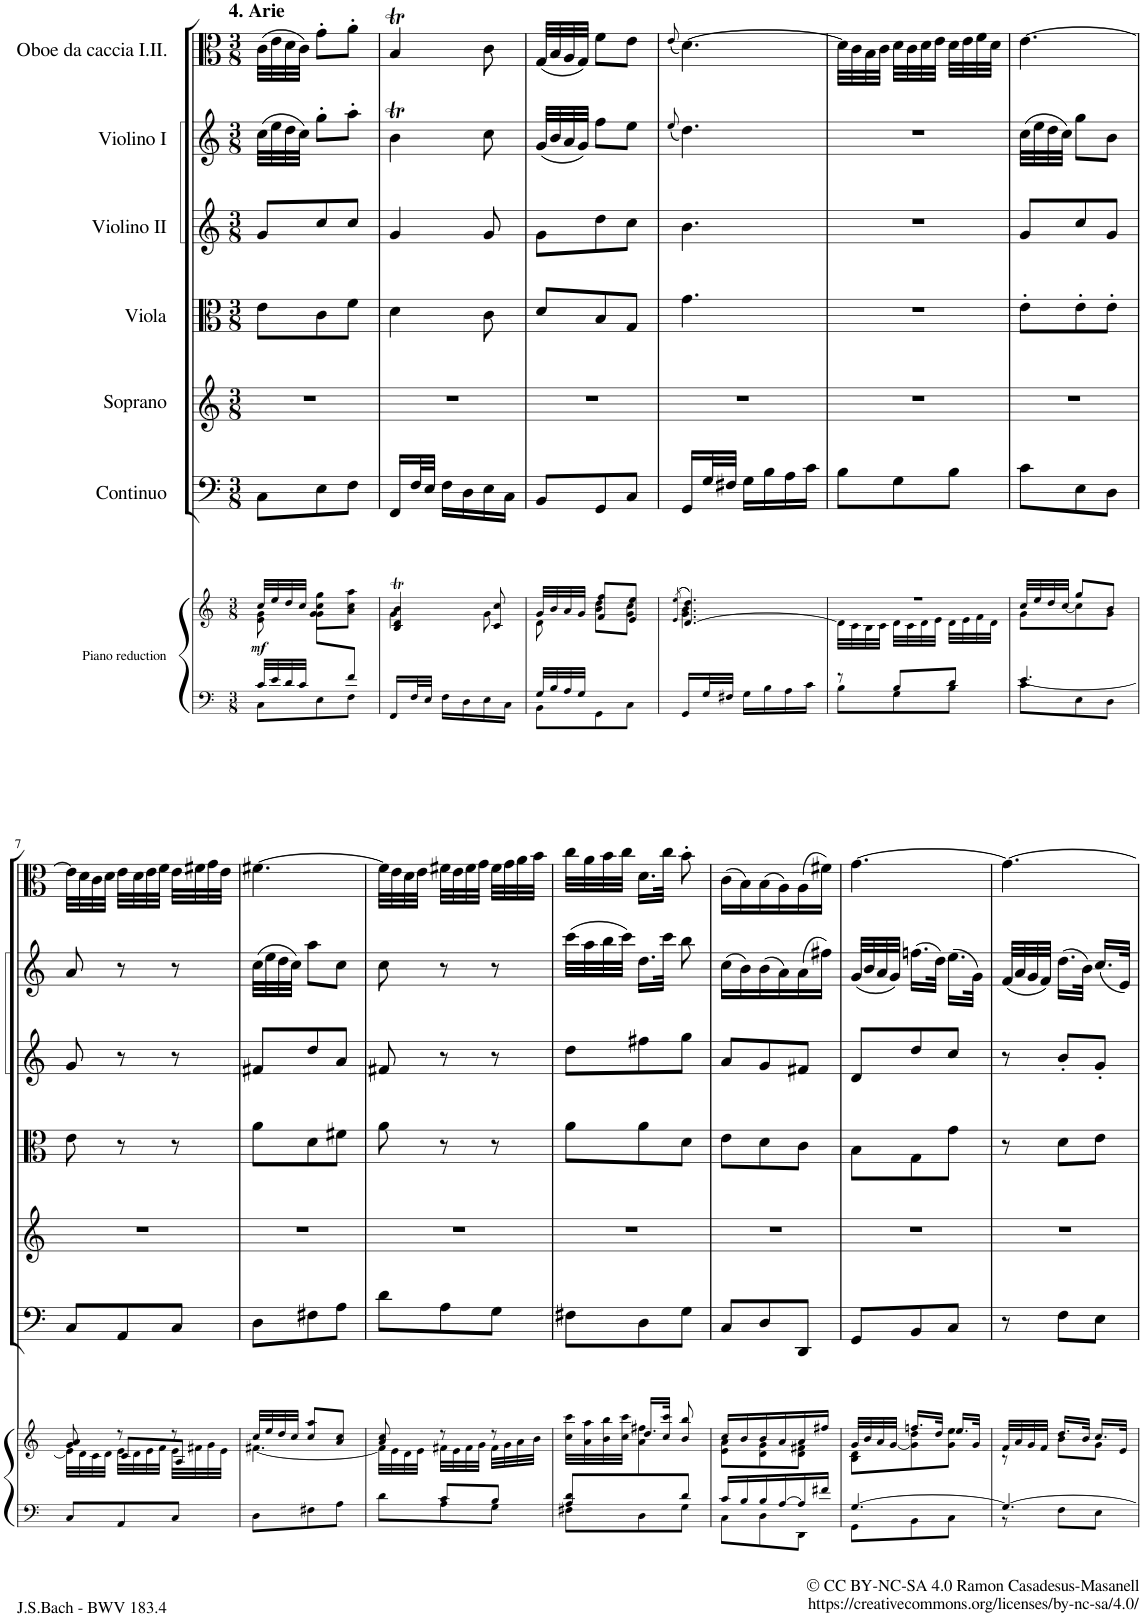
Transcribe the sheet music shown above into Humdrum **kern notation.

**kern	**kern	**dynam	**kern	**kern	**kern	**kern	**kern	**kern
*part7	*part7	*part7	*part6	*part5	*part4	*part3	*part2	*part1
*staff8	*staff7	*staff7/8	*staff6	*staff5	*staff4	*staff3	*staff2	*staff1
*I"Piano reduction	*	*	*I"Continuo	*I"Soprano	*I"Viola	*I"Violino II	*I"Violino I	*I"Oboe da caccia I.II.
*I'Pno	*	*	*	*	*I'Vla	*I'Vln	*I'Vln	*I'Ob
*stria5	*stria5	*	*	*	*	*	*	*
*clefF4	*clefG2	*	*clefF4	*clefG2	*clefC3	*clefG2	*clefG2	*clefC3
*k[]	*k[]	*	*k[]	*k[]	*k[]	*k[]	*k[]	*k[]
*M3/8	*M3/8	*	*M3/8	*M3/8	*M3/8	*M3/8	*M3/8	*M3/8
=1	=1	=1	=1	=1	=1	=1	=1	=1
*^	*^	*	*	*	*	*	*	*
*	*	*	*^	*	*	*	*	*	*	*
!	!	!	!	!	!	!	!	!	!	!	!LO:TX:a:B:t=4. Arie
!	!	!	!	!	!LO:DY:b	!	!	!	!	!	!
32c/LLL	8C\L	32cc/LLL	8e\ 8g\	8ryy	mf	8C\L	4.r	8e\L	8g/L	(32cc\LLL	(32c\LLL
32e/	.	32ee/	.	.	.	.	.	.	.	32ee\	32e\
32d/	.	32dd/	.	.	.	.	.	.	.	32dd\	32d\
32c/JJJ	.	32cc/JJJ	.	.	.	.	.	.	.	32cc\JJJ)	32c\JJJ)
8ryy	8E\	8g\ 8cc\ 8gg\L	8ryy	8g\L	.	8E\	.	8c\	8cc/	8gg'\L	8g'\L
8f/J	8F\J	8a\ 8cc\ 8aa\J	8ryy	8ryy	.	8F\J	.	8f\J	8cc/J	8aa'\J	8a'\J
*v	*v	*	*	*	*	*	*	*	*	*	*
*	*	*v	*v	*	*	*	*	*	*	*
=2	=2	=2	=2	=2	=2	=2	=2	=2	=2
16FF/LL	4B/T 4d/T 4b/T	4g\	.	16FF/LL	4.r	4d\	4g/	4bt\	4Bt/
32F/L	.	.	.	32F/L	.	.	.	.	.
32E/JJJ	.	.	.	32E/JJJ	.	.	.	.	.
16F\LL	.	.	.	16F\LL	.	.	.	.	.
16D\	.	.	.	16D\	.	.	.	.	.
16E\	8c/ 8cc/	8g\	.	16E\	.	8c\	8g/	8cc\	8c\
16C\JJ	.	.	.	16C\JJ	.	.	.	.	.
=3	=3	=3	=3	=3	=3	=3	=3	=3	=3
*^	*	*	*	*	*	*	*	*	*
32G/LLL	8BB\L	32g/LLL	8d\	.	8BB/L	4.r	8d/L	8g\L	(32g/LLL	(32G/LLL
32B/	.	32b/	.	.	.	.	.	.	32b/	32B/
32A/	.	32a/	.	.	.	.	.	.	32a/	32A/
32G/JJJ	.	32g/JJJ	.	.	.	.	.	.	32g/JJJ)	32G/JJJ)
4ryy	8GG\	8f/ 8ff/L	8b\ 8dd\L	.	8GG/	.	8B/	8dd\	8ff\L	8f\L
.	8C\J	8e/ 8ee/J	8g\ 8cc\J	.	8C/J	.	8G/J	8cc\J	8ee\J	8e\J
*v	*v	*	*	*	*	*	*	*	*	*
=4	=4	=4	=4	=4	=4	=4	=4	=4	=4
.	(>(8qe/ 8qee/	.	.	.	.	.	.	(8qee/	(8qe/
16GG/LL	[4.d/ 4.dd/))	4.g\ 4.b\	.	16GG/LL	4.r	4.g\	4.b\	4.dd\)	[4.d\)
32G/L	.	.	.	32G/L	.	.	.	.	.
32F#X/JJJ	.	.	.	32F#X/JJJ	.	.	.	.	.
16G\LL	.	.	.	16G\LL	.	.	.	.	.
16B\	.	.	.	16B\	.	.	.	.	.
16A\	.	.	.	16A\	.	.	.	.	.
16c\JJ	.	.	.	16c\JJ	.	.	.	.	.
=5	=5	=5	=5	=5	=5	=5	=5	=5	=5
*^	*	*	*	*	*	*	*	*	*
8r	8B\L	4.r	32d\LLL]	.	8B\L	4.r	4.r	4.r	4.r	32d\LLL]
.	.	.	32c\	.	.	.	.	.	.	32c\
.	.	.	32B\	.	.	.	.	.	.	32B\
.	.	.	32c\JJJ	.	.	.	.	.	.	32c\JJJ
8B/L	8G\	.	32d\LLL	.	8G\	.	.	.	.	32d\LLL
.	.	.	32c\	.	.	.	.	.	.	32c\
.	.	.	32d\	.	.	.	.	.	.	32d\
.	.	.	32e\JJJ	.	.	.	.	.	.	32e\JJJ
8d/J	8B\J	.	32d\LLL	.	8B\J	.	.	.	.	32d\LLL
.	.	.	32e\	.	.	.	.	.	.	32e\
.	.	.	32f\	.	.	.	.	.	.	32f\
.	.	.	32d\JJJ	.	.	.	.	.	.	32d\JJJ
=6	=6	=6	=6	=6	=6	=6	=6	=6	=6	=6
[<4.e/	8c\L	32cc/LLL	8g\L	.	8c\L	4.r	8e'\L	8g/L	(32cc\LLL	[4.e\
.	.	32ee/	.	.	.	.	.	.	32ee\	.
.	.	32dd/	.	.	.	.	.	.	32dd\	.
.	.	[<32cc/JJJ	.	.	.	.	.	.	32cc\JJJ)	.
.	8E\	8gg/L	8cc\]	.	8E\	.	8e'\	8cc/	8gg\L	.
.	8D\J	8b/J	8g\J	.	8D\J	.	8e'\J	8g/J	8b\J	.
*v	*v	*	*	*	*	*	*	*	*	*
!!LO:LB:g=z
=7	=7	=7	=7	=7	=7	=7	=7	=7	=7
*	*	*^	*	*	*	*	*	*	*
8C/L	8g/ 8a/	32e\LLL]	8ryy	.	8C/L	4.r	8e\	8g/	8a/	32e\LLL]
.	.	32d\	.	.	.	.	.	.	.	32d\
.	.	32c\	.	.	.	.	.	.	.	32c\
.	.	32d\JJJ	.	.	.	.	.	.	.	32d\JJJ
8AA/	8r	32e\LLL	8c/L	.	8AA/	.	8r	8r	8r	32e\LLL
.	.	32d\	.	.	.	.	.	.	.	32d\
.	.	32e\	.	.	.	.	.	.	.	32e\
.	.	32f\JJJ	.	.	.	.	.	.	.	32f\JJJ
8C/J	8r	32e\LLL	8A/J	.	8C/J	.	8r	8r	8r	32e\LLL
.	.	32f#X\	.	.	.	.	.	.	.	32f#X\
.	.	32g\	.	.	.	.	.	.	.	32g\
.	.	32e\JJJ	.	.	.	.	.	.	.	32e\JJJ
*	*	*v	*v	*	*	*	*	*	*	*
=8	=8	=8	=8	=8	=8	=8	=8	=8	=8
8D\L	32cc/LLL	[4.f#X\	.	8D\L	4.r	8a\L	8f#X/L	(32cc\LLL	[4.f#X\
.	32ee/	.	.	.	.	.	.	32ee\	.
.	32dd/	.	.	.	.	.	.	32dd\	.
.	32cc/JJJ	.	.	.	.	.	.	32cc\JJJ)	.
8F#X\	8cc/ 8aa/L	.	.	8F#X\	.	8d\	8dd/	8aa\L	.
8A\J	8a/ 8cc/J	.	.	8A\J	.	8f#X\J	8a/J	8cc\J	.
=9	=9	=9	=9	=9	=9	=9	=9	=9	=9
*^	*	*	*	*	*	*	*	*	*
8ryy	8d\L	8a/ 8cc/	32f#\LLL]	.	8d\L	4.r	8a\	8f#X/	8cc\	32f#\LLL]
.	.	.	32e\	.	.	.	.	.	.	32e\
.	.	.	32d\	.	.	.	.	.	.	32d\
.	.	.	32e\JJJ	.	.	.	.	.	.	32e\JJJ
8c/L	8A\	8r	32f#X\LLL	.	8A\	.	8r	8r	8r	32f#X\LLL
.	.	.	32e\	.	.	.	.	.	.	32e\
.	.	.	32f#\	.	.	.	.	.	.	32f#\
.	.	.	32g\JJJ	.	.	.	.	.	.	32g\JJJ
8B/J	8G\J	8r	32f#\LLL	.	8G\J	.	8r	8r	8r	32f#\LLL
.	.	.	32g\	.	.	.	.	.	.	32g\
.	.	.	32a\	.	.	.	.	.	.	32a\
.	.	.	32b\JJJ	.	.	.	.	.	.	32b\JJJ
=10	=10	=10	=10	=10	=10	=10	=10	=10	=10	=10
8A/ 8d/L	8F#X\L	32cc\ 32ccc\LLL	8ryy	.	8F#X\L	4.r	8a\L	8dd\L	(32ccc\LLL	32cc\LLL
.	.	32a\ 32aa\	.	.	.	.	.	.	32aa\	32a\
.	.	32b\ 32bb\	.	.	.	.	.	.	32bb\	32b\
.	.	32cc\ 32ccc\JJJ	.	.	.	.	.	.	32ccc\JJJ)	32cc\JJJ
8ryy	8D\	16.dd/LL	8a\ 8ff#X\	.	8D\	.	8a\	8ff#X\	16.dd\LL	16.d\LL
.	.	32cc/ 32ccc/JJk	.	.	.	.	.	.	32ccc\JJk	32cc\JJk
8d/J	8G\J	8b/ 8bb/	8ryy	.	8G\J	.	8d\J	8gg\J	8bb\	8b'\
=11	=11	=11	=11	=11	=11	=11	=11	=11	=11	=11
16c/LL	8C\L	16cc/LL	8e\ 8a\L	.	8C/L	4.r	8e\L	8a/L	(16cc\LL	(16c\LL
16B/	.	16b/	.	.	.	.	.	.	16b\)	16B\)
16B/	8D\	16b/	8d\ 8g\	.	8D/	.	8d\	8g/	(16b\	(16B\
[16A/	.	16a/	.	.	.	.	.	.	16a\)	16A\)
16A/]	8DD\J	16a/	8d\ 8f#X\J	.	8DD/J	.	8c\J	8f#X/J	(16a\	(16A\
16f#X/JJ	.	16ff#X/JJ	.	.	.	.	.	.	16ff#X\JJ)	16f#X\JJ)
=12	=12	=12	=12	=12	=12	=12	=12	=12	=12	=12
[4.G/	8GG\L	32g/LLL	8B\ 8d\L	.	8GG/L	4.r	8B\L	8d/L	(32g/LLL	[4.g\
.	.	32b/	.	.	.	.	.	.	32b/	.
.	.	32a/	.	.	.	.	.	.	32a/	.
.	.	[<32g/JJJ	.	.	.	.	.	.	32g/JJJ)	.
.	8BB\	16.ffn/LL	8g\] 8dd\	.	8BB/	.	8G\	8dd/	(16.ffn\LL	.
.	.	32dd/JJk	.	.	.	.	.	.	32dd\JJk)	.
.	8C\J	16.ee/LL	8g\ 8ee\J	.	8C/J	.	8g\J	8cc/J	(16.ee\LL	.
.	.	32g/JJk	.	.	.	.	.	.	32g\JJk)	.
=13	=13	=13	=13	=13	=13	=13	=13	=13	=13	=13
4.G/_	8r	32f/LLL	8r	.	8r	4.r	8r	8r	(32f/LLL	4.g\_
.	.	32a/	.	.	.	.	.	.	32a/	.
.	.	32g/	.	.	.	.	.	.	32g/	.
.	.	32f/JJJ	.	.	.	.	.	.	32f/JJJ)	.
.	8F\L	16.dd/LL	8b\L	.	8F\L	.	8d\L	8b'/L	(16.dd\LL	.
.	.	32b/JJk	.	.	.	.	.	.	32b\JJk)	.
.	8E\J	16.cc/LL	8g\J	.	8E\J	.	8e\J	8g'/J	(16.cc/LL	.
.	.	32e/JJk	.	.	.	.	.	.	32e/JJk)	.
*v	*v	*	*	*	*	*	*	*	*	*
*	*v	*v	*	*	*	*	*	*	*
=	=	=	=	=	=	=	=	=
*-	*-	*-	*-	*-	*-	*-	*-	*-
